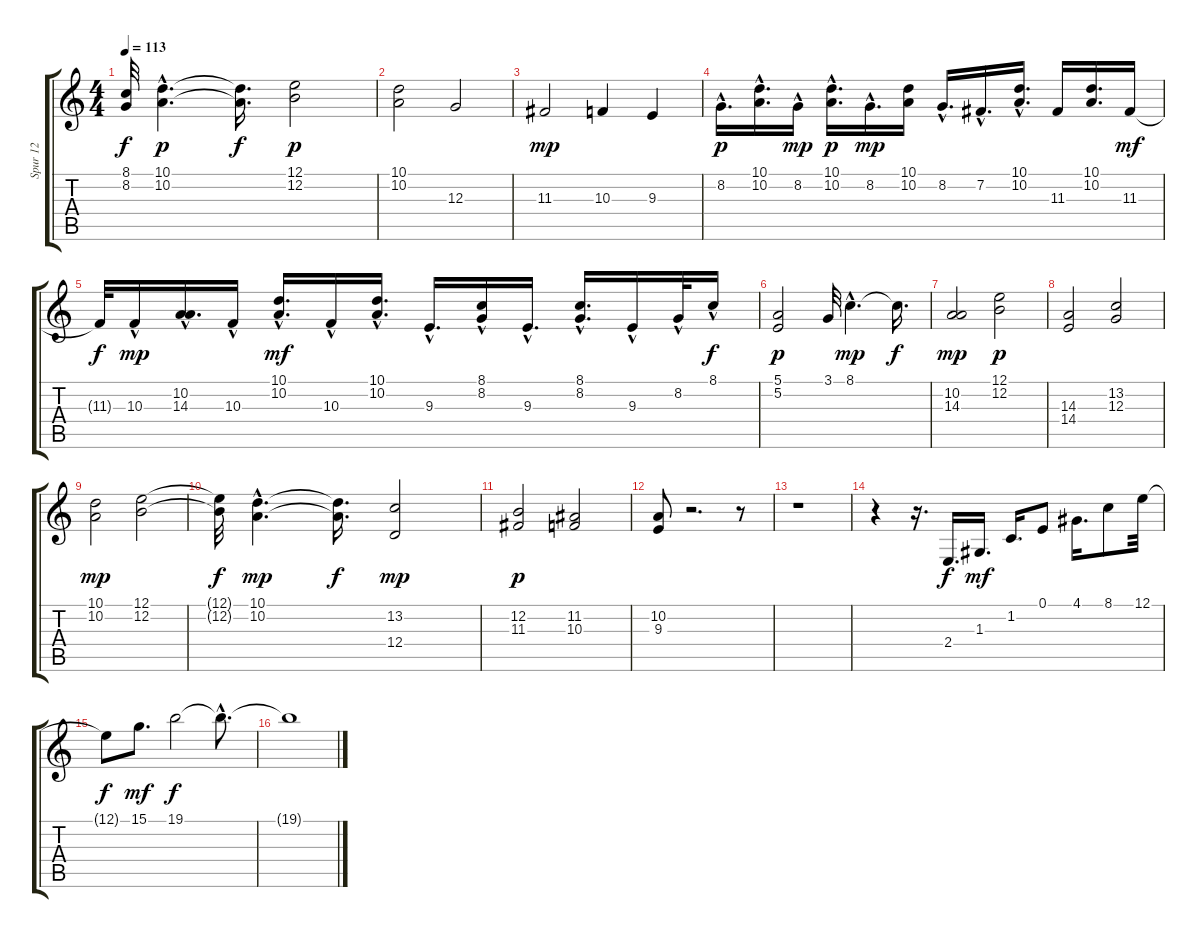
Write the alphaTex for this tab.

\track ("Spur 12" "Spur 12") {instrument vibraphone}
\staff {score tabs}
\tuning (E4 B3 G3 D3 A2 E2) {hide}
\ts (4 4)
\tempo 113
\clef g2
\ks c
(8.1{t} 8.2{t}).32{dy f} (10.1{hac} 10.2{hac}).4{d dy p} (10.1{t} 10.2{t}).16{d dy f} (12.1 12.2).2{dy p} |
(10.1 10.2).2 12.3.2 |
11.3.2{dy mp} 10.3.4 9.3.4 |
8.2{hac}.16{d dy p} (10.1{hac} 10.2{hac}).16{d} 8.2{hac}.16{dy mp} (10.1{hac} 10.2{hac}).16{d dy p} 8.2{hac}.16{d dy mp} (10.1 10.2).16 8.2{hac}.16{d} 7.2{hac}.16{d} (10.1{hac} 10.2{hac}).16{d} 11.3.16 (10.1 10.2).16{d} 11.3.16{dy mf} |
11.3{t}.32{dy f} 10.3{hac}.16{dy mp} (10.2{hac} 14.3{hac}).16{d} 10.3{hac}.16 (10.1{hac} 10.2{hac}).16{d dy mf} 10.3{hac}.16 (10.1{hac} 10.2{hac}).16{d} 9.3{hac}.16{d} (8.1{hac} 8.2{hac}).16 9.3{hac}.16{d} (8.1{hac} 8.2{hac}).16{d} 9.3{hac}.16 8.2{hac}.32 8.1{hac}.16{dy f} |
(5.1 5.2).2{dy p} 3.1.32 8.1{hac}.4{d dy mp} 8.1{t}.16{d dy f} |
(10.2 14.3).2{dy mp} (12.1 12.2).2{dy p} |
(14.3 14.4).2 (13.2 12.3).2 |
(10.1 10.2).2{dy mp} (12.1 12.2).2 |
(12.1{t} 12.2{t}).32{dy f} (10.1{hac} 10.2{hac}).4{d dy mp} (10.1{t} 10.2{t}).16{d dy f} (13.2 12.4).2{dy mp} |
(12.2 11.3).2{dy p} (11.2 10.3).2 |
(10.2 9.3).8 r.2{d} r.8 |
r.1 |
r.4 r.16{d} 2.4.16{d dy f} 1.3.16{d dy mf} 1.2.16{d} 0.1.8 4.1.16{d} 8.1.8 12.1.32 |
12.1{t}.8{dy f} 15.1.8{d dy mf} 19.1.2{dy f} 19.1{hac t}.8{d} |
19.1{t}.1
